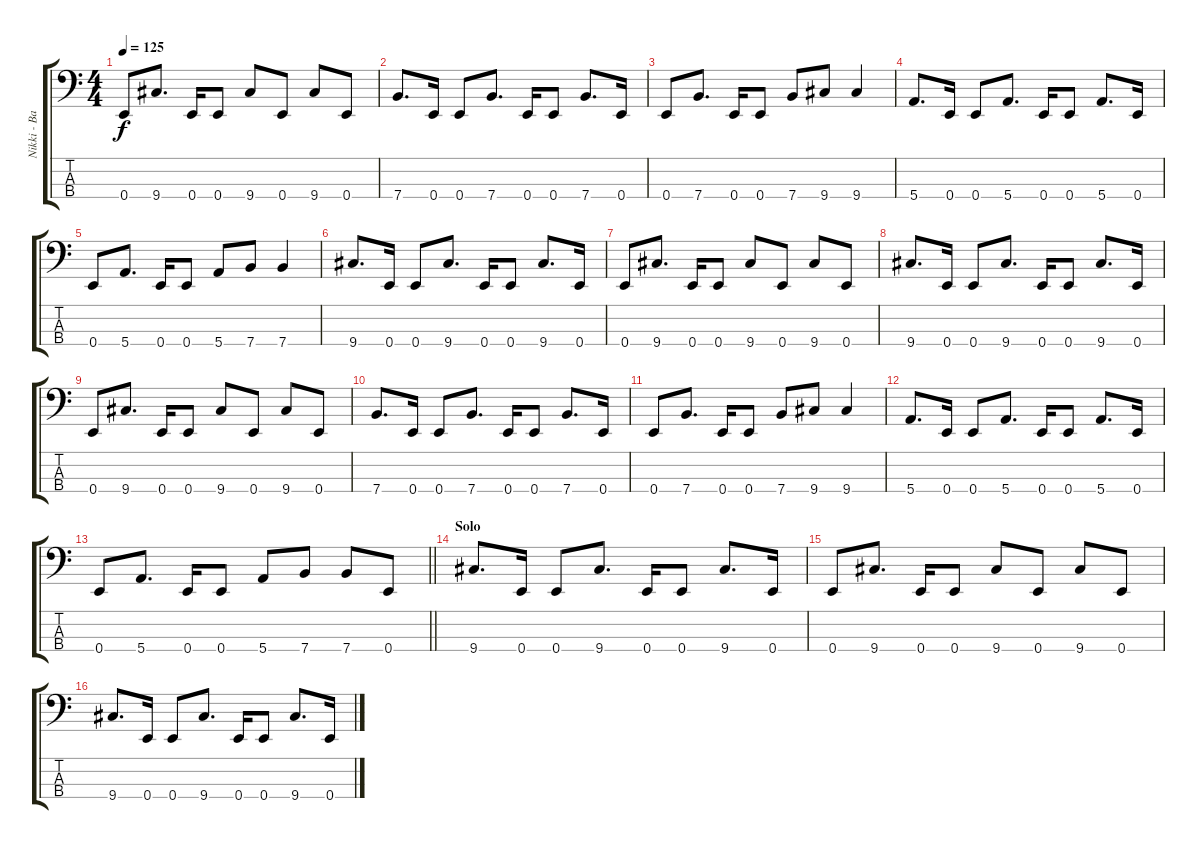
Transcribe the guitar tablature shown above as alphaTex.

\track ("Nikki - Bass" "Nikki - Ba") {instrument electricbasspick}
\staff {score tabs}
\tuning (G2 D2 A1 E1) {hide}
\ts (4 4)
\tempo 125
\clef f4
\ks c
0.4.8{dy f beam merge} 9.4.8{d} 0.4.16 0.4.8 9.4.8 0.4.8 9.4.8 0.4.8 |
7.4.8{d} 0.4.16 0.4.8{beam merge} 7.4.8{d} 0.4.16 0.4.8 7.4.8{d} 0.4.16 |
0.4.8{beam merge} 7.4.8{d} 0.4.16 0.4.8 7.4.8 9.4.8 9.4.4 |
5.4.8{d} 0.4.16 0.4.8{beam merge} 5.4.8{d} 0.4.16 0.4.8 5.4.8{d} 0.4.16 |
0.4.8{beam merge} 5.4.8{d} 0.4.16 0.4.8 5.4.8 7.4.8 7.4.4 |
9.4.8{d} 0.4.16 0.4.8{beam merge} 9.4.8{d} 0.4.16 0.4.8 9.4.8{d} 0.4.16 |
0.4.8{beam merge} 9.4.8{d} 0.4.16 0.4.8 9.4.8 0.4.8 9.4.8 0.4.8 |
9.4.8{d} 0.4.16 0.4.8{beam merge} 9.4.8{d} 0.4.16 0.4.8 9.4.8{d} 0.4.16 |
0.4.8{beam merge} 9.4.8{d} 0.4.16 0.4.8 9.4.8 0.4.8 9.4.8 0.4.8 |
7.4.8{d} 0.4.16 0.4.8{beam merge} 7.4.8{d} 0.4.16 0.4.8 7.4.8{d} 0.4.16 |
0.4.8{beam merge} 7.4.8{d} 0.4.16 0.4.8 7.4.8 9.4.8 9.4.4 |
5.4.8{d} 0.4.16 0.4.8{beam merge} 5.4.8{d} 0.4.16 0.4.8 5.4.8{d} 0.4.16 |
\barLineRight lightlight
0.4.8{beam merge} 5.4.8{d} 0.4.16 0.4.8 5.4.8 7.4.8 7.4.8 0.4.8 |
\section ("" "Solo")
9.4.8{d} 0.4.16 0.4.8{beam merge} 9.4.8{d} 0.4.16 0.4.8 9.4.8{d} 0.4.16 |
0.4.8{beam merge} 9.4.8{d} 0.4.16 0.4.8 9.4.8 0.4.8 9.4.8 0.4.8 |
9.4.8{d} 0.4.16 0.4.8{beam merge} 9.4.8{d} 0.4.16 0.4.8 9.4.8{d} 0.4.16
